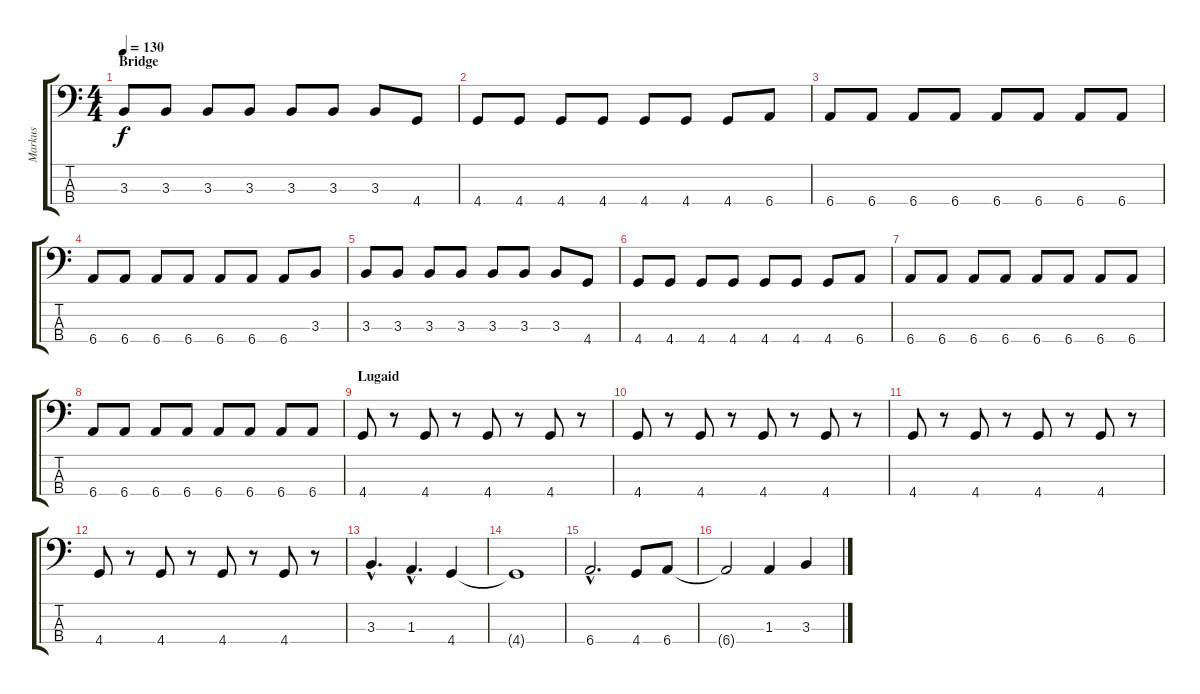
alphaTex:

\track ("Markus" "Markus") {instrument electricbassfinger}
\staff {score tabs}
\tuning (Gb2 Db2 Ab1 Eb1) {hide}
\ts (4 4)
\section ("" "Bridge")
\tempo 130
\clef f4
\ks c
3.3.8{dy f} 3.3.8 3.3.8 3.3.8 3.3.8 3.3.8 3.3.8 4.4.8 |
4.4.8 4.4.8 4.4.8 4.4.8 4.4.8 4.4.8 4.4.8 6.4.8 |
6.4.8 6.4.8 6.4.8 6.4.8 6.4.8 6.4.8 6.4.8 6.4.8 |
6.4.8 6.4.8 6.4.8 6.4.8 6.4.8 6.4.8 6.4.8 3.3.8 |
3.3.8 3.3.8 3.3.8 3.3.8 3.3.8 3.3.8 3.3.8 4.4.8 |
4.4.8 4.4.8 4.4.8 4.4.8 4.4.8 4.4.8 4.4.8 6.4.8 |
6.4.8 6.4.8 6.4.8 6.4.8 6.4.8 6.4.8 6.4.8 6.4.8 |
6.4.8 6.4.8 6.4.8 6.4.8 6.4.8 6.4.8 6.4.8 6.4.8 |
\section ("" "Lugaid")
4.4.8 r.8 4.4.8 r.8 4.4.8 r.8 4.4.8 r.8 |
4.4.8 r.8 4.4.8 r.8 4.4.8 r.8 4.4.8 r.8 |
4.4.8 r.8 4.4.8 r.8 4.4.8 r.8 4.4.8 r.8 |
4.4.8 r.8 4.4.8 r.8 4.4.8 r.8 4.4.8 r.8 |
3.3{hac}.4{d} 1.3{hac}.4{d} 4.4.4 |
4.4{t}.1 |
6.4{hac}.2{d} 4.4.8 6.4.8 |
6.4{t}.2 1.3.4 3.3.4
